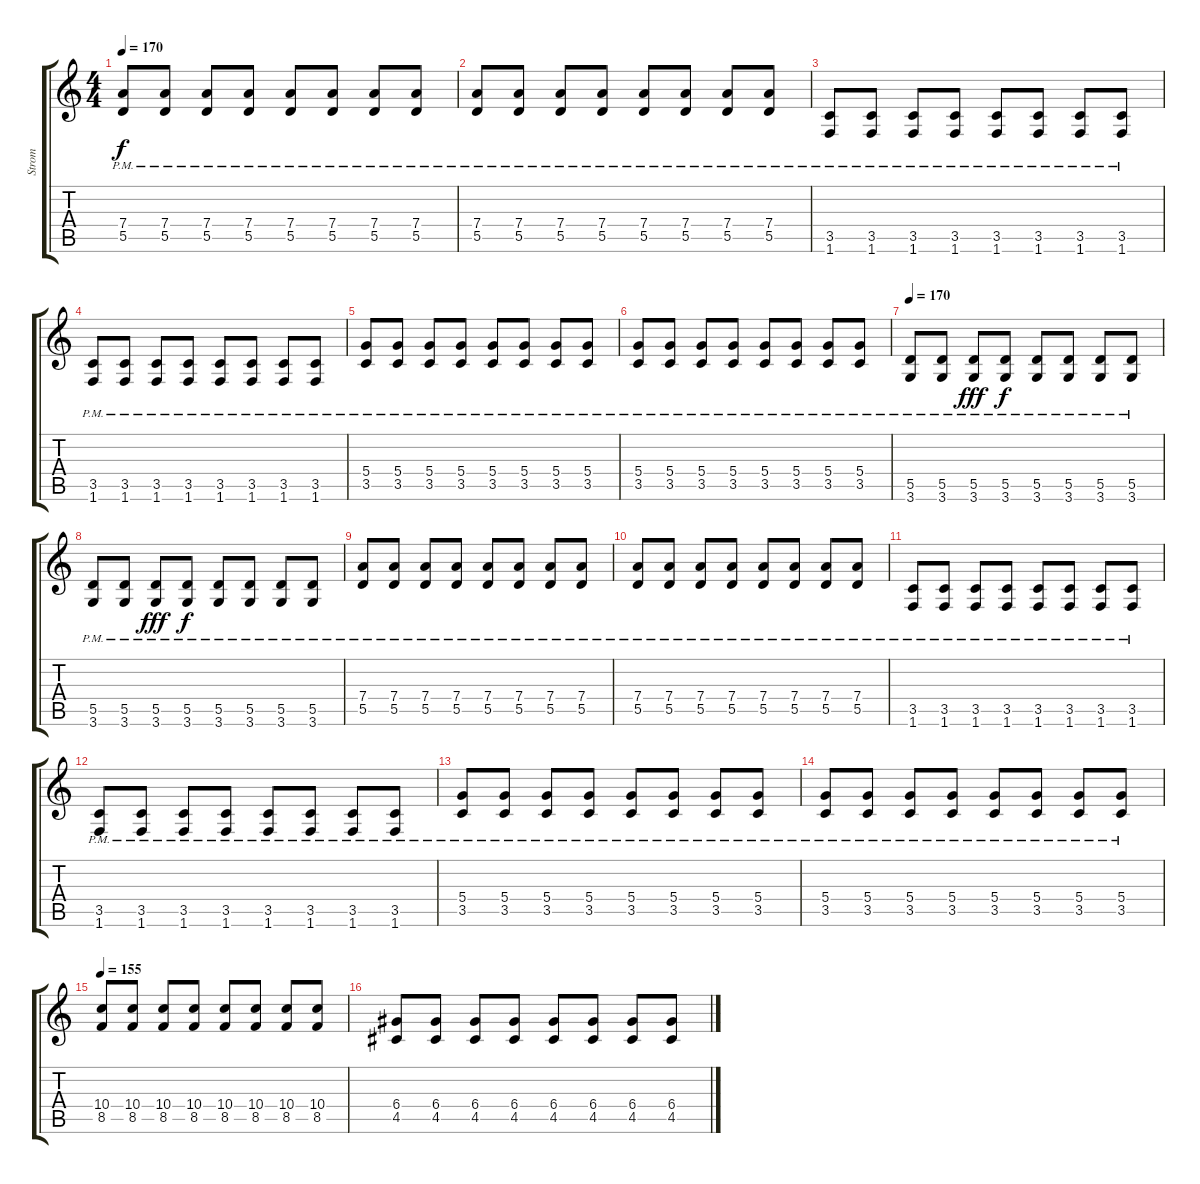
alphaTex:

\track ("Strom" "Strom") {instrument overdrivenguitar}
\staff {score tabs}
\tuning (E4 B3 G3 D3 A2 E2) {hide}
\ts (4 4)
\tempo 170
\clef g2
\ks c
(7.4{pm} 5.5{pm}).8{dy f} (7.4{pm} 5.5{pm}).8 (7.4{pm} 5.5{pm}).8 (7.4{pm} 5.5{pm}).8 (7.4{pm} 5.5{pm}).8 (7.4{pm} 5.5{pm}).8 (7.4{pm} 5.5{pm}).8 (7.4{pm} 5.5{pm}).8 |
(7.4{pm} 5.5{pm}).8 (7.4{pm} 5.5{pm}).8 (7.4{pm} 5.5{pm}).8 (7.4{pm} 5.5{pm}).8 (7.4{pm} 5.5{pm}).8 (7.4{pm} 5.5{pm}).8 (7.4{pm} 5.5{pm}).8 (7.4{pm} 5.5{pm}).8 |
(3.5{pm} 1.6{pm}).8 (3.5{pm} 1.6{pm}).8 (3.5{pm} 1.6{pm}).8 (3.5{pm} 1.6{pm}).8 (3.5{pm} 1.6{pm}).8 (3.5{pm} 1.6{pm}).8 (3.5{pm} 1.6{pm}).8 (3.5{pm} 1.6{pm}).8 |
(3.5{pm} 1.6{pm}).8 (3.5{pm} 1.6{pm}).8 (3.5{pm} 1.6{pm}).8 (3.5{pm} 1.6{pm}).8 (3.5{pm} 1.6{pm}).8 (3.5{pm} 1.6{pm}).8 (3.5{pm} 1.6{pm}).8 (3.5{pm} 1.6{pm}).8 |
(5.4{pm} 3.5{pm}).8 (5.4{pm} 3.5{pm}).8 (5.4{pm} 3.5{pm}).8 (5.4{pm} 3.5{pm}).8 (5.4{pm} 3.5{pm}).8 (5.4{pm} 3.5{pm}).8 (5.4{pm} 3.5{pm}).8 (5.4{pm} 3.5{pm}).8 |
(5.4{pm} 3.5{pm}).8 (5.4{pm} 3.5{pm}).8 (5.4{pm} 3.5{pm}).8 (5.4{pm} 3.5{pm}).8 (5.4{pm} 3.5{pm}).8 (5.4{pm} 3.5{pm}).8 (5.4{pm} 3.5{pm}).8 (5.4{pm} 3.5{pm}).8 |
\tempo 170
(5.5{pm} 3.6).8 (5.5{pm} 3.6{pm}).8 (5.5{pm} 3.6{pm}).8{dy fff} (5.5{pm} 3.6{pm}).8{dy f} (5.5{pm} 3.6{pm}).8 (5.5{pm} 3.6{pm}).8 (5.5{pm} 3.6{pm}).8 (5.5{pm} 3.6{pm}).8 |
(5.5{pm} 3.6).8 (5.5{pm} 3.6{pm}).8 (5.5{pm} 3.6{pm}).8{dy fff} (5.5{pm} 3.6{pm}).8{dy f} (5.5{pm} 3.6{pm}).8 (5.5{pm} 3.6{pm}).8 (5.5{pm} 3.6{pm}).8 (5.5{pm} 3.6{pm}).8 |
(7.4{pm} 5.5{pm}).8 (7.4{pm} 5.5{pm}).8 (7.4{pm} 5.5{pm}).8 (7.4{pm} 5.5{pm}).8 (7.4{pm} 5.5{pm}).8 (7.4{pm} 5.5{pm}).8 (7.4{pm} 5.5{pm}).8 (7.4{pm} 5.5{pm}).8 |
(7.4{pm} 5.5{pm}).8 (7.4{pm} 5.5{pm}).8 (7.4{pm} 5.5{pm}).8 (7.4{pm} 5.5{pm}).8 (7.4{pm} 5.5{pm}).8 (7.4{pm} 5.5{pm}).8 (7.4{pm} 5.5{pm}).8 (7.4{pm} 5.5{pm}).8 |
(3.5{pm} 1.6{pm}).8 (3.5{pm} 1.6{pm}).8 (3.5{pm} 1.6{pm}).8 (3.5{pm} 1.6{pm}).8 (3.5{pm} 1.6{pm}).8 (3.5{pm} 1.6{pm}).8 (3.5{pm} 1.6{pm}).8 (3.5{pm} 1.6{pm}).8 |
(3.5{pm} 1.6{pm}).8 (3.5{pm} 1.6{pm}).8 (3.5{pm} 1.6{pm}).8 (3.5{pm} 1.6{pm}).8 (3.5{pm} 1.6{pm}).8 (3.5{pm} 1.6{pm}).8 (3.5{pm} 1.6{pm}).8 (3.5{pm} 1.6{pm}).8 |
(5.4{pm} 3.5{pm}).8 (5.4{pm} 3.5{pm}).8 (5.4{pm} 3.5{pm}).8 (5.4{pm} 3.5{pm}).8 (5.4{pm} 3.5{pm}).8 (5.4{pm} 3.5{pm}).8 (5.4{pm} 3.5{pm}).8 (5.4{pm} 3.5{pm}).8 |
(5.4{pm} 3.5{pm}).8 (5.4{pm} 3.5{pm}).8 (5.4{pm} 3.5{pm}).8 (5.4{pm} 3.5{pm}).8 (5.4{pm} 3.5{pm}).8 (5.4{pm} 3.5{pm}).8 (5.4{pm} 3.5{pm}).8 (5.4{pm} 3.5{pm}).8 |
\tempo 155
(10.4 8.5).8 (10.4 8.5).8 (10.4 8.5).8 (10.4 8.5).8 (10.4 8.5).8 (10.4 8.5).8 (10.4 8.5).8 (10.4 8.5).8 |
(6.4 4.5).8 (6.4 4.5).8 (6.4 4.5).8 (6.4 4.5).8 (6.4 4.5).8 (6.4 4.5).8 (6.4 4.5).8 (6.4 4.5).8
